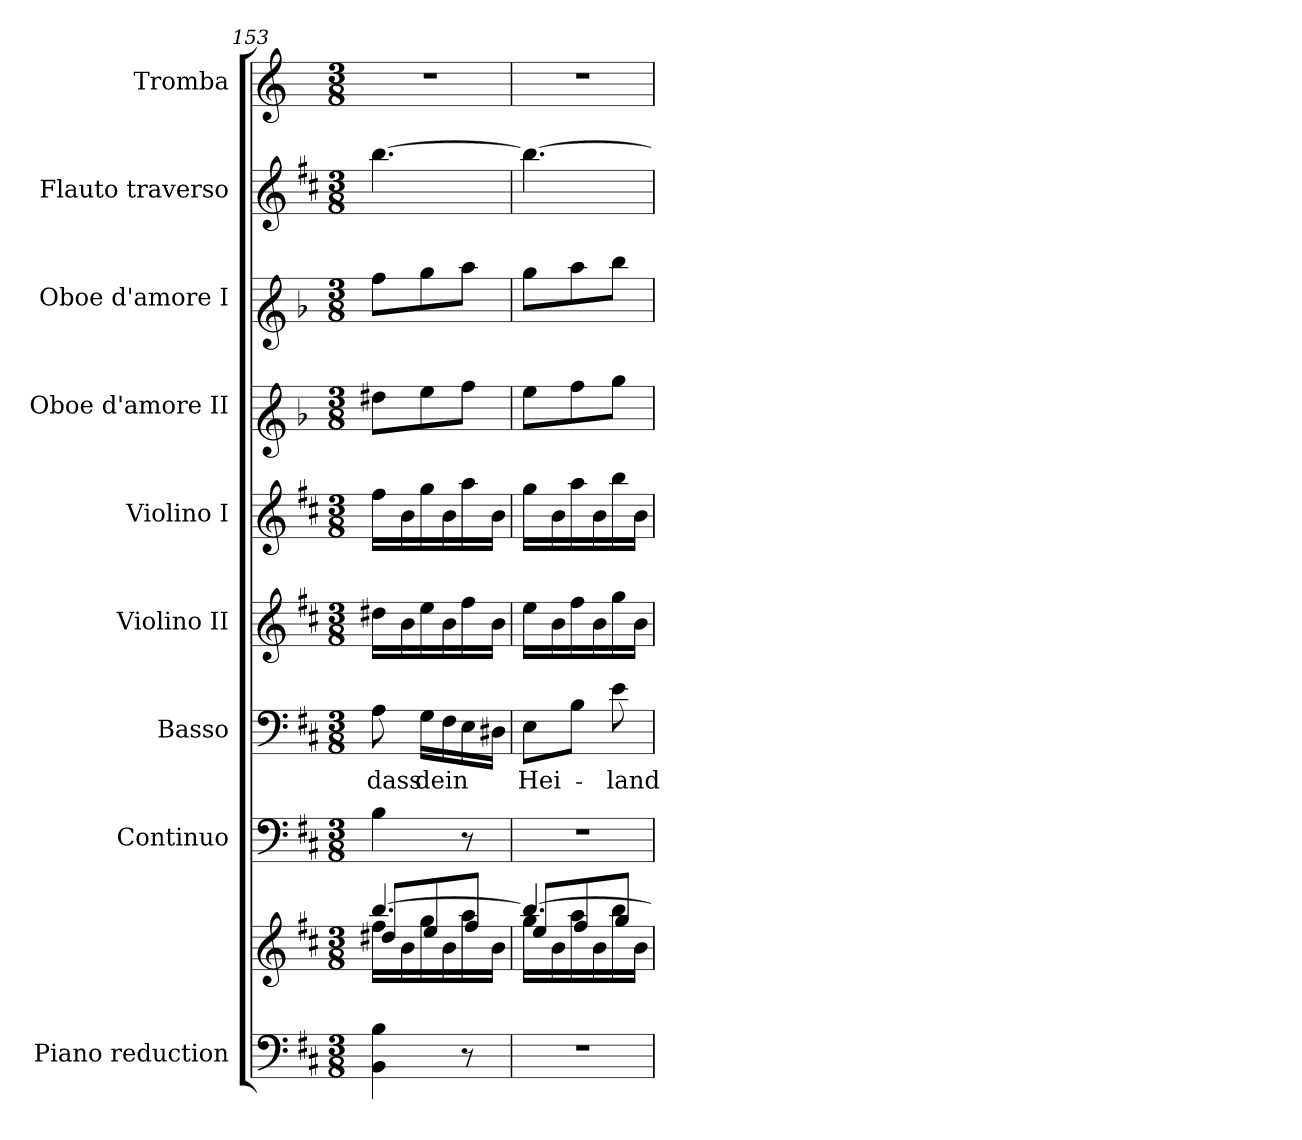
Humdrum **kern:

**kern	**kern	**kern	**kern	**text	**kern	**kern	**kern	**kern	**kern	**kern
*part9	*part9	*part8	*part7	*part7	*part6	*part5	*part4	*part3	*part2	*part1
*staff10	*staff9	*staff8	*staff7	*staff7	*staff6	*staff5	*staff4	*staff3	*staff2	*staff1
*I"Piano reduction	*	*I"Continuo	*I"Basso	*	*I"Violino II	*I"Violino I	*I"Oboe d'amore II	*I"Oboe d'amore I	*I"Flauto traverso	*I"Tromba
*I'Pno	*	*	*	*	*I'Vln	*I'Vln	*	*	*I'Fl	*
*clefF4	*clefG2	*clefF4	*clefF4	*	*clefG2	*clefG2	*clefG1	*clefG1	*clefG2	*clefG2
*	*	*	*	*	*	*	*ITrd2c3	*ITrd2c3	*	*ITrd-1c-2
*k[f#c#]	*k[f#c#]	*k[f#c#]	*k[f#c#]	*	*k[f#c#]	*k[f#c#]	*k[f#c#]	*k[f#c#]	*k[f#c#]	*k[f#c#]
*M3/8	*M3/8	*M3/8	*M3/8	*	*M3/8	*M3/8	*M3/8	*M3/8	*M3/8	*M3/8
=153	=153	=153	=153	=153	=153	=153	=153	=153	=153	=153
*	*^	*	*	*	*	*	*	*	*	*
*	*	*^	*	*	*	*	*	*	*	*	*
!	!	!	!	!	!	!LO:LY:b	!	!	!	!	!	!
4BB\ 4B\	[4.bb/	16ff#\LL	8dd#X/L	4B\	8A\	dass	16dd#X\LL	16ff#\LL	8dd#X\L	8ff#\L	[4.bb\	4.r
.	.	16b\	.	.	.	.	16b\	16b\	.	.	.	.
!	!	!	!	!	!	!LO:LY:b	!	!	!	!	!	!
.	.	16gg\	8ee/	.	16G\LL	dein	16ee\	16gg\	8ee\	8gg\	.	.
.	.	16b\	.	.	16F#\	.	16b\	16b\	.	.	.	.
8r	.	16aa\	8ff#/J	8r	16E\	.	16ff#\	16aa\	8ff#\J	8aa\J	.	.
.	.	16b\JJ	.	.	16D#X\JJ	.	16b\JJ	16b\JJ	.	.	.	.
!!LO:PB:g=z
=154	=154	=154	=154	=154	=154	=154	=154	=154	=154	=154	=154	=154
!	!	!	!	!	!	!LO:LY:b	!	!	!	!	!	!
4.r	4.bb/_	16gg\LL	8ee/L	4.r	8E\L	Hei-	16ee\LL	16gg\LL	8ee\L	8gg\L	4.bb\_	4.r
.	.	16b\	.	.	.	.	16b\	16b\	.	.	.	.
.	.	16aa\	8ff#/	.	8B\J	.	16ff#\	16aa\	8ff#\	8aa\	.	.
.	.	16b\	.	.	.	.	16b\	16b\	.	.	.	.
!	!	!	!	!	!	!LO:LY:b	!	!	!	!	!	!
.	.	16bb\	8gg/J	.	8e\	-land	16gg\	16bb\	8gg\J	8bb\J	.	.
.	.	16b\JJ	.	.	.	.	16b\JJ	16b\JJ	.	.	.	.
*	*v	*v	*v	*	*	*	*	*	*	*	*	*
=	=	=	=	=	=	=	=	=	=	=
*-	*-	*-	*-	*-	*-	*-	*-	*-	*-	*-
